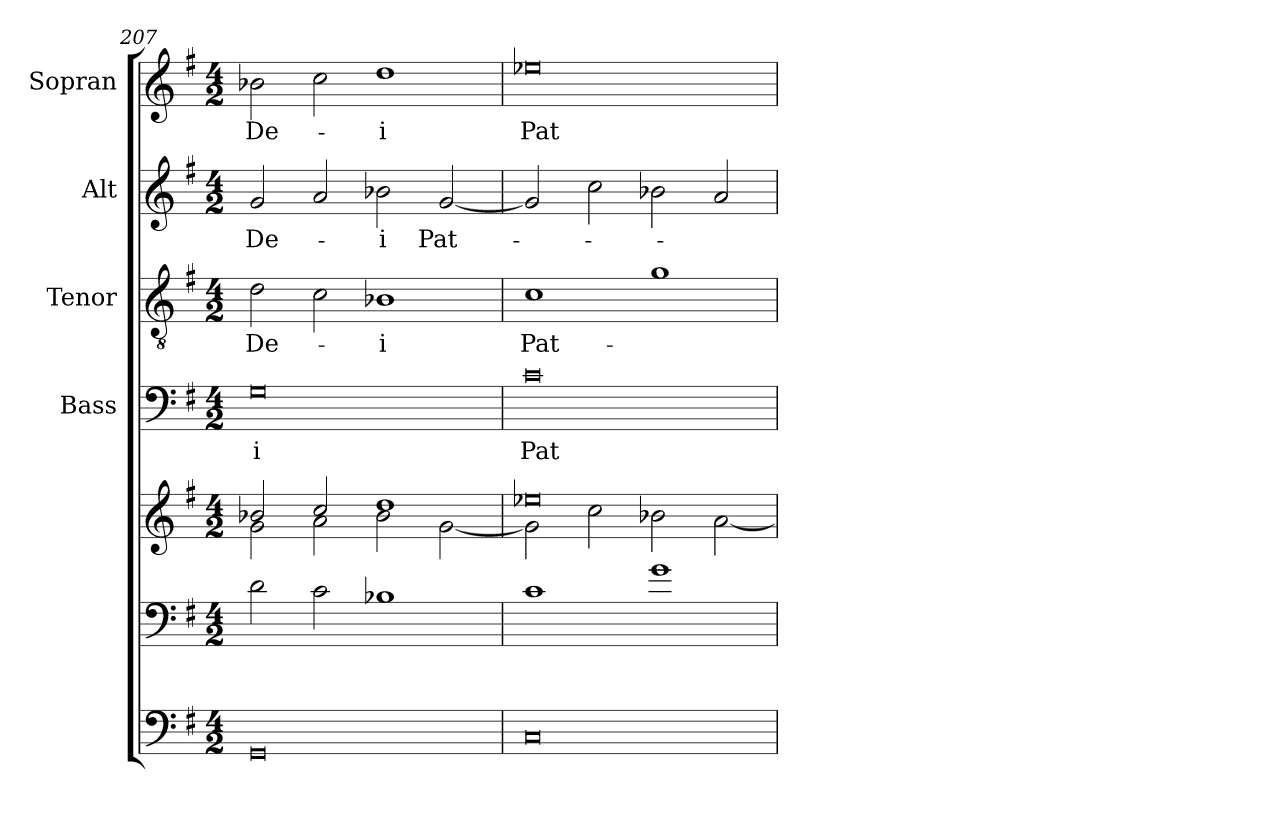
**kern	**kern	**kern	**kern	**text	**kern	**text	**kern	**text	**kern	**text
*part6	*part5	*part5	*part4	*part4	*part3	*part3	*part2	*part2	*part1	*part1
*staff7	*staff6	*staff5	*staff4	*staff4	*staff3	*staff3	*staff2	*staff2	*staff1	*staff1
*	*	*	*I"Bass	*	*I"Tenor	*	*I"Alt	*	*I"Sopran	*
*	*	*	*I'B.	*	*I'T.	*	*I'A.	*	*I'S.	*
*clefF4	*clefF4	*clefG2	*clefF4	*	*clefGv2	*	*clefG2	*	*clefG2	*
*k[f#]	*k[f#]	*k[f#]	*k[f#]	*	*k[f#]	*	*k[f#]	*	*k[f#]	*
*G:	*G:	*G:	*G:	*	*G:	*	*G:	*	*G:	*
*M4/2	*M4/2	*M4/2	*M4/2	*	*M4/2	*	*M4/2	*	*M4/2	*
=207	=207	=207	=207	=207	=207	=207	=207	=207	=207	=207
*	*	*^	*	*	*	*	*	*	*	*
!	!	!	!	!	!LO:LY:b	!	!LO:LY:b	!	!LO:LY:b	!	!LO:LY:b
0GG	2d\	2b-X/	2g\	0G	-i	2d\	De-	2g/	De-	2b-X\	De-
.	2c\	2cc/	2a\	.	.	2c\	.	2a/	.	2cc\	.
!	!	!	!	!	!	!	!LO:LY:b	!	!LO:LY:b	!	!LO:LY:b
.	1B-X	1dd	2b-\	.	.	1B-X	-i	2b-X\	-i	1dd	-i
!	!	!	!	!	!	!	!	!	!LO:LY:b	!	!
.	.	.	[<2g\	.	.	.	.	[2g/	Pat-	.	.
=208	=208	=208	=208	=208	=208	=208	=208	=208	=208	=208	=208
!	!	!	!	!	!LO:LY:b	!	!LO:LY:b	!	!	!	!LO:LY:b
0C	1c	0ee-X	2g\]	0c	Pat-	1c	Pat-	2g/]	.	0ee-X	Pat-
.	.	.	2cc\	.	.	.	.	2cc\	.	.	.
.	1g	.	2b-X\	.	.	1g	.	2b-X\	.	.	.
.	.	.	[<2a\	.	.	.	.	2a/	.	.	.
*	*	*v	*v	*	*	*	*	*	*	*	*
=	=	=	=	=	=	=	=	=	=	=
*-	*-	*-	*-	*-	*-	*-	*-	*-	*-	*-
